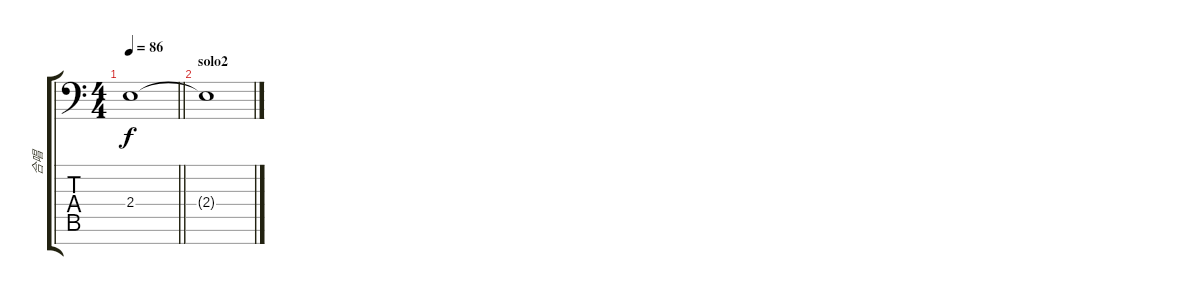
\track ("合唱" "合唱") {instrument stringensemble1}
\staff {score tabs}
\tuning (E4 B3 G3 D3 A2 E2 C-1) {hide}
\ts (4 4)
\tempo 86
\clef f4
\barLineRight lightlight
\ks c
2.4{t}.1{dy f} |
\section ("" "solo2")
2.4{t}.1{volume 0}
